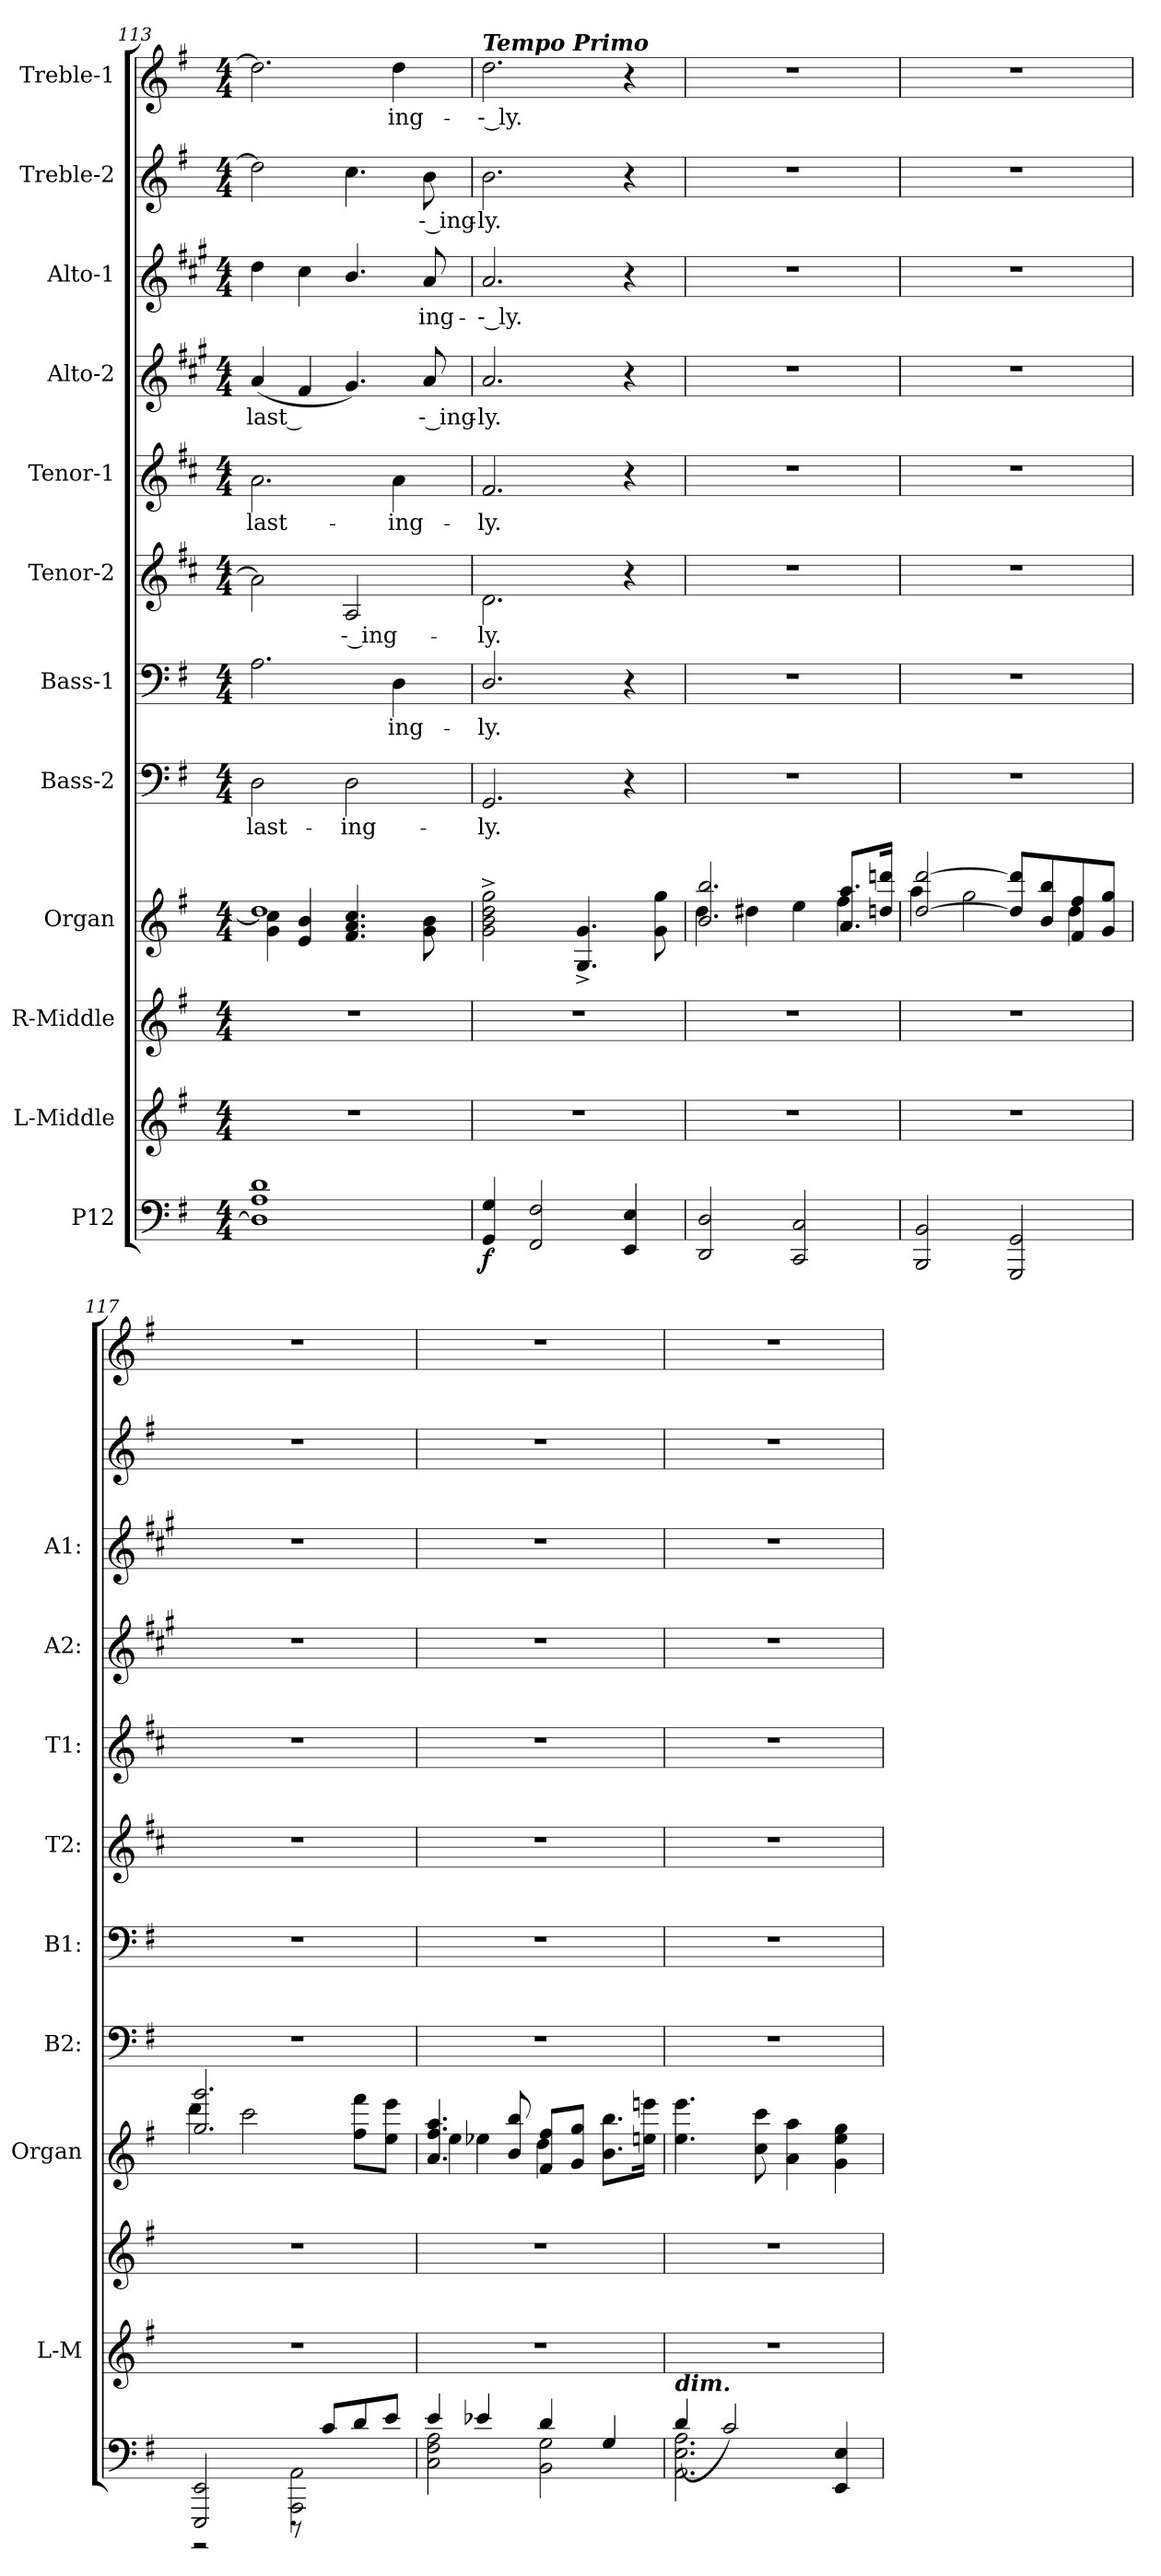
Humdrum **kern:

**kern	**dynam	**kern	**kern	**kern	**kern	**text	**kern	**text	**kern	**text	**kern	**text	**kern	**text	**kern	**text	**kern	**text	**kern	**text
*part12	*part12	*part11	*part10	*part9	*part8	*part8	*part7	*part7	*part6	*part6	*part5	*part5	*part4	*part4	*part3	*part3	*part2	*part2	*part1	*part1
*staff12	*staff12	*staff11	*staff10	*staff9	*staff8	*staff8	*staff7	*staff7	*staff6	*staff6	*staff5	*staff5	*staff4	*staff4	*staff3	*staff3	*staff2	*staff2	*staff1	*staff1
*I"P12	*	*I"L-Middle	*I"R-Middle	*I"Organ	*I"Bass-2	*	*I"Bass-1	*	*I"Tenor-2	*	*I"Tenor-1	*	*I"Alto-2	*	*I"Alto-1	*	*I"Treble-2	*	*I"Treble-1	*
*	*	*I'L-M	*	*I'Organ	*I'B2:	*	*I'B1:	*	*I'T2:	*	*I'T1:	*	*I'A2:	*	*I'A1:	*	*	*	*	*
*clefF4	*	*clefG2	*clefG2	*clefG2	*clefF4	*	*clefF4	*	*clefG2	*	*clefG2	*	*clefG2	*	*clefG2	*	*clefG2	*	*clefG2	*
*	*	*	*	*	*	*	*	*	*ITrd4c7	*	*ITrd4c7	*	*ITrd1c2	*	*ITrd1c2	*	*ITrd-7c-12	*	*ITrd-7c-12	*
*k[f#]	*	*k[f#]	*k[f#]	*k[f#]	*k[f#]	*	*k[f#]	*	*k[f#]	*	*k[f#]	*	*k[f#]	*	*k[f#]	*	*k[f#]	*	*k[f#]	*
*G:	*	*G:	*G:	*G:	*G:	*	*G:	*	*G:	*	*G:	*	*G:	*	*G:	*	*G:	*	*G:	*
*M4/4	*	*M4/4	*M4/4	*M4/4	*M4/4	*	*M4/4	*	*M4/4	*	*M4/4	*	*M4/4	*	*M4/4	*	*M4/4	*	*M4/4	*
=113	=113	=113	=113	=113	=113	=113	=113	=113	=113	=113	=113	=113	=113	=113	=113	=113	=113	=113	=113	=113
*	*	*	*	*^	*	*	*	*	*	*	*	*	*	*	*	*	*	*	*	*
!	!	!	!	!	!	!	!LO:LY:b	!	!	!	!	!	!LO:LY:b	!	!LO:LY:b	!	!	!	!	!	!
1D] 1A 1d	.	1r	1r	1dd]	4g\ 4cc\	2D\	-last-	2.A\	.	2d\]	.	2.d\	-last-	(<4g/	-last --	4cc\	.	2ddd\]	.	2.ddd\]	.
.	.	.	.	.	4e/ 4b/	.	.	.	.	.	.	.	.	4e/	.	4b\	.	.	.	.	.
!	!	!	!	!	!	!	!LO:LY:b	!	!	!	!LO:LY:b	!	!	!	!	!	!	!	!	!	!
.	.	.	.	.	4.f#/ 4.a/ 4.cc/	2D\	-ing -	.	.	2D/	-- ing -	.	.	4.f#/)	.	4.a/	.	4.ccc\	.	.	.
!	!	!	!	!	!	!	!	!	!LO:LY:b	!	!	!	!LO:LY:b	!	!	!	!	!	!	!	!LO:LY:b
.	.	.	.	.	.	.	.	4D\	-ing -	.	.	4d\	-ing -	.	.	.	.	.	.	4ddd\	-ing-
!	!	!	!	!	!	!	!	!	!	!	!	!	!	!	!LO:LY:b	!	!LO:LY:b	!	!LO:LY:b	!	!
.	.	.	.	.	8g\ 8b\	.	.	.	.	.	.	.	.	8g/	-- ing -	8g/	-ing-	8bb\	-- ing -	.	.
!!LO:PB:g=z
=114	=114	=114	=114	=114	=114	=114	=114	=114	=114	=114	=114	=114	=114	=114	=114	=114	=114	=114	=114	=114	=114
!	!	!	!	!	!	!	!	!	!	!	!	!	!	!	!	!	!	!	!	!LO:TX:a:Bi:t=Tempo Primo	!
!	!	!	!	!LO:TX:a:Bi:t=Tempo Primo	!	!	!	!	!	!	!	!	!	!	!	!	!	!	!	!	!
!	!LO:DY:b	!	!	!	!	!	!LO:LY:b	!	!LO:LY:b	!	!LO:LY:b	!	!LO:LY:b	!	!LO:LY:b	!	!LO:LY:b	!	!LO:LY:b	!	!LO:LY:b
*	*	*	*	*v	*v	*	*	*	*	*	*	*	*	*	*	*	*	*	*	*	*
4GG/ 4G/	f	1r	1r	2g\^ 2b\^ 2dd\^ 2gg\^	2.GG/	- ly.	2.D/	- ly.	2.G\	- ly.	2.B/	- ly.	2.g/	- ly.	2.g/	-- ly.	2.bb\	- ly.	2.ddd\	-- ly.
2FF#/ 2F#/	.	.	.	.	.	.	.	.	.	.	.	.	.	.	.	.	.	.	.	.
.	.	.	.	4.G/^ 4.g/^	.	.	.	.	.	.	.	.	.	.	.	.	.	.	.	.
4EE/ 4E/	.	.	.	.	4r	.	4r	.	4r	.	4r	.	4r	.	4r	.	4r	.	4r	.
.	.	.	.	8g\ 8gg\	.	.	.	.	.	.	.	.	.	.	.	.	.	.	.	.
=115	=115	=115	=115	=115	=115	=115	=115	=115	=115	=115	=115	=115	=115	=115	=115	=115	=115	=115	=115	=115
*	*	*	*	*^	*	*	*	*	*	*	*	*	*	*	*	*	*	*	*	*
2DD/ 2D/	.	1r	1r	2.b/ 2.bb/	4dd\	1r	.	1r	.	1r	.	1r	.	1r	.	1r	.	1r	.	1r	.
.	.	.	.	.	4dd#X\	.	.	.	.	.	.	.	.	.	.	.	.	.	.	.	.
2CC/ 2C/	.	.	.	.	4ee\	.	.	.	.	.	.	.	.	.	.	.	.	.	.	.	.
.	.	.	.	8.a/ 8.aa/L	4ff#\	.	.	.	.	.	.	.	.	.	.	.	.	.	.	.	.
.	.	.	.	16ddn/ 16dddn/Jk	.	.	.	.	.	.	.	.	.	.	.	.	.	.	.	.	.
=116	=116	=116	=116	=116	=116	=116	=116	=116	=116	=116	=116	=116	=116	=116	=116	=116	=116	=116	=116	=116	=116
2BBB/ 2BB/	.	1r	1r	[2dd/ [2ddd/	4aa\	1r	.	1r	.	1r	.	1r	.	1r	.	1r	.	1r	.	1r	.
.	.	.	.	.	2gg\	.	.	.	.	.	.	.	.	.	.	.	.	.	.	.	.
2GGG/ 2GG/	.	.	.	8dd/] 8ddd/]L	.	.	.	.	.	.	.	.	.	.	.	.	.	.	.	.	.
.	.	.	.	8b/ 8bb/	.	.	.	.	.	.	.	.	.	.	.	.	.	.	.	.	.
.	.	.	.	8f#/ 8ff#/	4dd\	.	.	.	.	.	.	.	.	.	.	.	.	.	.	.	.
.	.	.	.	8g/ 8gg/J	.	.	.	.	.	.	.	.	.	.	.	.	.	.	.	.	.
=117	=117	=117	=117	=117	=117	=117	=117	=117	=117	=117	=117	=117	=117	=117	=117	=117	=117	=117	=117	=117	=117
*^	*	*	*	*	*	*	*	*	*	*	*	*	*	*	*	*	*	*	*	*	*
2EEE/ 2EE/	2r	.	1r	1r	2.gg/ 2.ggg/	4ddd\	1r	.	1r	.	1r	.	1r	.	1r	.	1r	.	1r	.	1r	.
.	.	.	.	.	.	2ccc\	.	.	.	.	.	.	.	.	.	.	.	.	.	.	.	.
2AAA\ 2AA\	8r	.	.	.	.	.	.	.	.	.	.	.	.	.	.	.	.	.	.	.	.	.
.	8c/L	.	.	.	.	.	.	.	.	.	.	.	.	.	.	.	.	.	.	.	.	.
.	8d/	.	.	.	8ff#\ 8fff#\L	4ryy	.	.	.	.	.	.	.	.	.	.	.	.	.	.	.	.
.	8e/J	.	.	.	8ee\ 8eee\J	.	.	.	.	.	.	.	.	.	.	.	.	.	.	.	.	.
=118	=118	=118	=118	=118	=118	=118	=118	=118	=118	=118	=118	=118	=118	=118	=118	=118	=118	=118	=118	=118	=118	=118
2C\ 2F#\ 2A\	4e/	.	1r	1r	4.a/ 4.ff#/ 4.aa/	4ee\	1r	.	1r	.	1r	.	1r	.	1r	.	1r	.	1r	.	1r	.
.	4e-X/	.	.	.	.	4ee-X\	.	.	.	.	.	.	.	.	.	.	.	.	.	.	.	.
.	.	.	.	.	8b/ 8bb/	.	.	.	.	.	.	.	.	.	.	.	.	.	.	.	.	.
2BB\ 2G\	4d/	.	.	.	8f#/ 8ff#/L	4dd\	.	.	.	.	.	.	.	.	.	.	.	.	.	.	.	.
.	.	.	.	.	8g/ 8gg/J	.	.	.	.	.	.	.	.	.	.	.	.	.	.	.	.	.
.	4G/	.	.	.	8.b\ 8.bb\L	4ryy	.	.	.	.	.	.	.	.	.	.	.	.	.	.	.	.
.	.	.	.	.	16een\ 16eeen\Jk	.	.	.	.	.	.	.	.	.	.	.	.	.	.	.	.	.
*	*	*	*	*	*v	*v	*	*	*	*	*	*	*	*	*	*	*	*	*	*	*	*
!!LO:PB:g=z
=119	=119	=119	=119	=119	=119	=119	=119	=119	=119	=119	=119	=119	=119	=119	=119	=119	=119	=119	=119	=119	=119
!LO:TX:a:Bi:t=dim.	!	!	!	!	!	!	!	!	!	!	!	!	!	!	!	!	!	!	!	!	!
2.AA\ 2.E\ 2.A\	(>4d/	.	1r	1r	4.ee\ 4.eee\	1r	.	1r	.	1r	.	1r	.	1r	.	1r	.	1r	.	1r	.
.	2c/)	.	.	.	.	.	.	.	.	.	.	.	.	.	.	.	.	.	.	.	.
.	.	.	.	.	8cc\ 8ccc\	.	.	.	.	.	.	.	.	.	.	.	.	.	.	.	.
.	.	.	.	.	4a\ 4aa\	.	.	.	.	.	.	.	.	.	.	.	.	.	.	.	.
4EE/ 4E/	4ryy	.	.	.	4g\ 4ee\ 4gg\	.	.	.	.	.	.	.	.	.	.	.	.	.	.	.	.
*v	*v	*	*	*	*	*	*	*	*	*	*	*	*	*	*	*	*	*	*	*	*
=	=	=	=	=	=	=	=	=	=	=	=	=	=	=	=	=	=	=	=	=
*-	*-	*-	*-	*-	*-	*-	*-	*-	*-	*-	*-	*-	*-	*-	*-	*-	*-	*-	*-	*-
